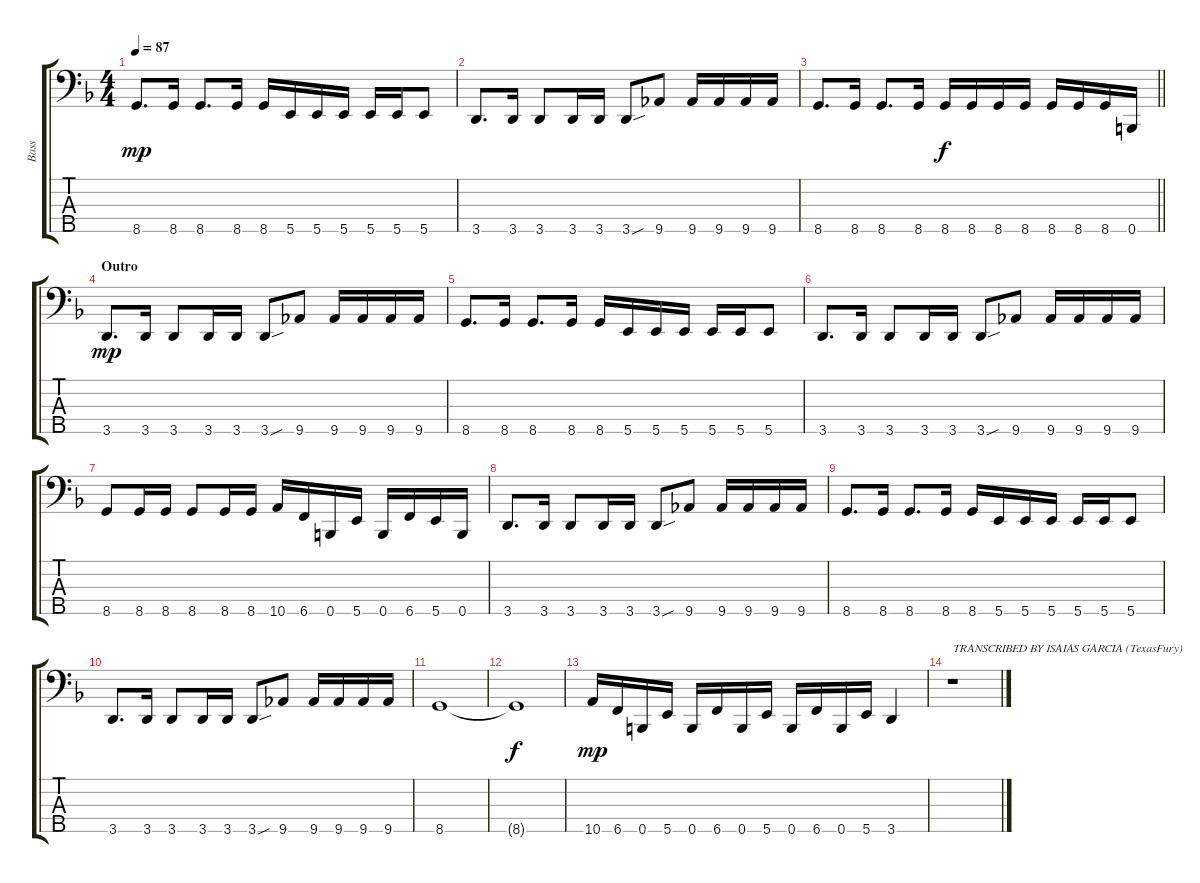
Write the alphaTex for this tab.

\track ("Bass" "Bass") {instrument electricbassfinger}
\staff {score tabs}
\tuning (Ab2 E2 B1 Gb1 B0) {hide}
\ts (4 4)
\tempo 87
\clef f4
\ks dminor
8.5.8{d dy mp} 8.5.16 8.5.8{d} 8.5.16 8.5.16 5.5.16 5.5.16 5.5.16 5.5.16 5.5.16 5.5.8 |
3.5.8{d} 3.5.16 3.5.8 3.5.16 3.5.16 3.5{sou}.8 9.5.8 9.5.16 9.5.16 9.5.16 9.5.16 |
\barLineRight lightlight
8.5.8{d} 8.5.16 8.5.8{d} 8.5.16 8.5.16{dy f} 8.5.16 8.5.16 8.5.16 8.5.16 8.5.16 8.5.16 0.5.16 |
\section ("" "Outro")
3.5.8{d dy mp} 3.5.16 3.5.8 3.5.16 3.5.16 3.5{sou}.8 9.5.8 9.5.16 9.5.16 9.5.16 9.5.16 |
8.5.8{d} 8.5.16 8.5.8{d} 8.5.16 8.5.16 5.5.16 5.5.16 5.5.16 5.5.16 5.5.16 5.5.8 |
3.5.8{d} 3.5.16 3.5.8 3.5.16 3.5.16 3.5{sou}.8 9.5.8 9.5.16 9.5.16 9.5.16 9.5.16 |
8.5.8 8.5.16 8.5.16 8.5.8 8.5.16 8.5.16 10.5.16 6.5.16 0.5.16 5.5.16 0.5.16 6.5.16 5.5.16 0.5.16 |
3.5.8{d} 3.5.16 3.5.8 3.5.16 3.5.16 3.5{sou}.8 9.5.8 9.5.16 9.5.16 9.5.16 9.5.16 |
8.5.8{d} 8.5.16 8.5.8{d} 8.5.16 8.5.16 5.5.16 5.5.16 5.5.16 5.5.16 5.5.16 5.5.8 |
3.5.8{d} 3.5.16 3.5.8 3.5.16 3.5.16 3.5{sou}.8 9.5.8 9.5.16 9.5.16 9.5.16 9.5.16 |
8.5.1 |
8.5{t}.1{dy f} |
10.5.16{dy mp} 6.5.16 0.5.16 5.5.16 0.5.16 6.5.16 0.5.16 5.5.16 0.5.16 6.5.16 0.5.16 5.5.16 3.5.4 |
r.1{txt "TRANSCRIBED BY ISAIAS GARCIA (TexasFury)"}
